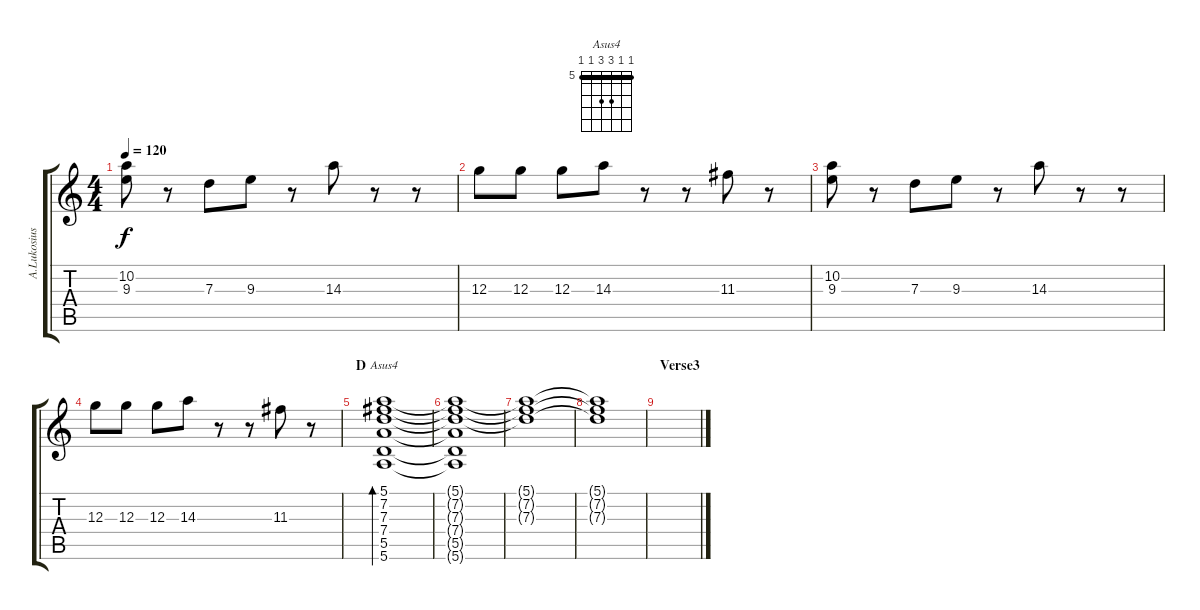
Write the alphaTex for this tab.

\track ("A.Lukosius {O" "A.Lukosius") {instrument celesta}
\staff {score tabs}
\tuning (E5 B4 G4 D4 A3 E3) {hide}
\chord ("Asus4" 5 5 7 7 5 5) {firstfret 5 barre 5}
\ts (4 4)
\tempo 120
\clef g2
\ks c
(10.2 9.3).8{dy f} r.8 7.3.8 9.3.8 r.8 14.3.8 r.8 r.8 |
12.3.8 12.3.8 12.3.8 14.3.8 r.8 r.8 11.3.8 r.8 |
(10.2 9.3).8 r.8 7.3.8 9.3.8 r.8 14.3.8 r.8 r.8 |
12.3.8 12.3.8 12.3.8 14.3.8 r.8 r.8 11.3.8 r.8 |
\section ("" "D")
(5.1 7.2 7.3 7.4 5.5 5.6).1{bd 240 ch "Asus4" instrument electricbasspick} |
(5.1{t} 7.2{t} 7.3{t} 7.4{t} 5.5{t} 5.6{t}).1 |
(5.1{t} 7.2{t} 7.3{t}).1 |
(5.1{t} 7.2{t} 7.3{t}).1 |
\section ("" "Verse3")
